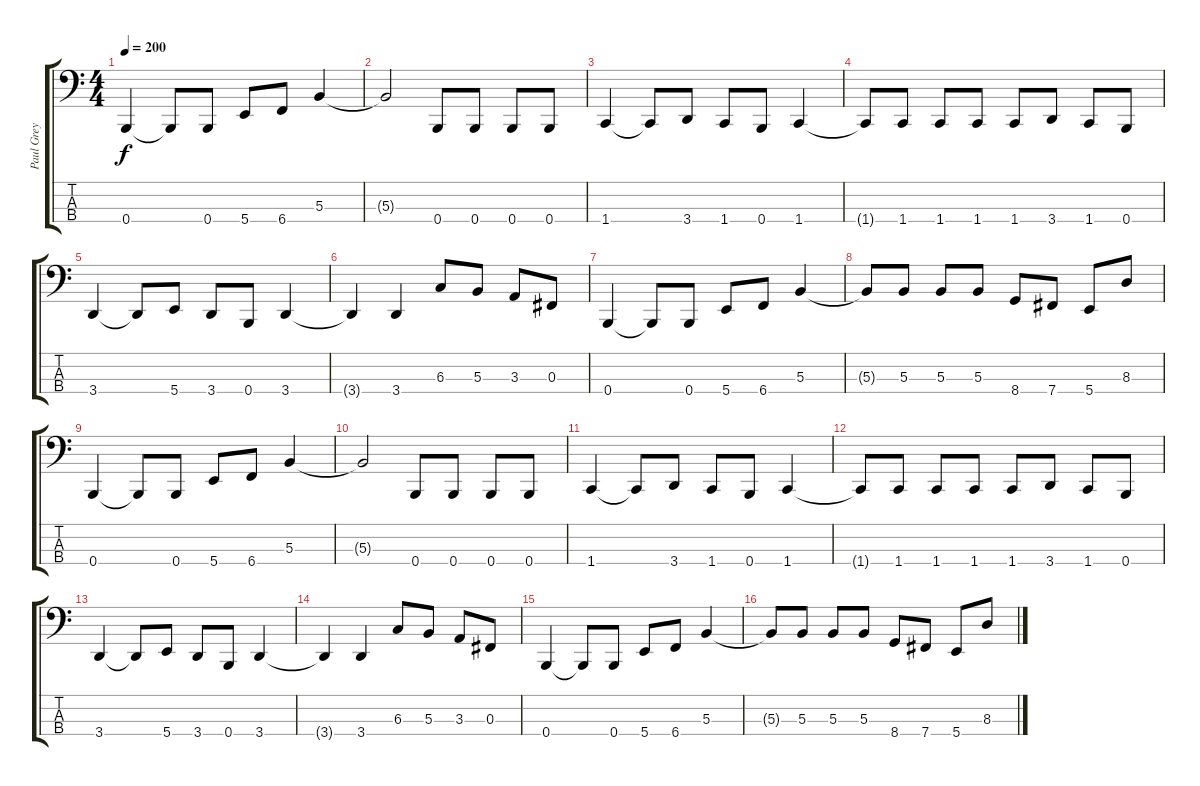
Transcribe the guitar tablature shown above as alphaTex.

\track ("Paul Grey" "Paul Grey") {instrument electricbasspick}
\staff {score tabs}
\tuning (E2 B1 Gb1 B0) {hide}
\ts (4 4)
\tempo 200
\clef f4
\ks c
0.4.4{dy f} 0.4{t}.8 0.4.8 5.4.8 6.4.8 5.3.4 |
5.3{t}.2 0.4.8 0.4.8 0.4.8 0.4.8 |
1.4.4 1.4{t}.8 3.4.8 1.4.8 0.4.8 1.4.4 |
1.4{t}.8 1.4.8 1.4.8 1.4.8 1.4.8 3.4.8 1.4.8 0.4.8 |
3.4.4 3.4{t}.8 5.4.8 3.4.8 0.4.8 3.4.4 |
3.4{t}.4 3.4.4 6.3.8 5.3.8 3.3.8 0.3.8 |
0.4.4 0.4{t}.8 0.4.8 5.4.8 6.4.8 5.3.4 |
5.3{t}.8 5.3.8 5.3.8 5.3.8 8.4.8 7.4.8 5.4.8 8.3.8 |
0.4.4 0.4{t}.8 0.4.8 5.4.8 6.4.8 5.3.4 |
5.3{t}.2 0.4.8 0.4.8 0.4.8 0.4.8 |
1.4.4 1.4{t}.8 3.4.8 1.4.8 0.4.8 1.4.4 |
1.4{t}.8 1.4.8 1.4.8 1.4.8 1.4.8 3.4.8 1.4.8 0.4.8 |
3.4.4 3.4{t}.8 5.4.8 3.4.8 0.4.8 3.4.4 |
3.4{t}.4 3.4.4 6.3.8 5.3.8 3.3.8 0.3.8 |
0.4.4 0.4{t}.8 0.4.8 5.4.8 6.4.8 5.3.4 |
5.3{t}.8 5.3.8 5.3.8 5.3.8 8.4.8 7.4.8 5.4.8 8.3.8
